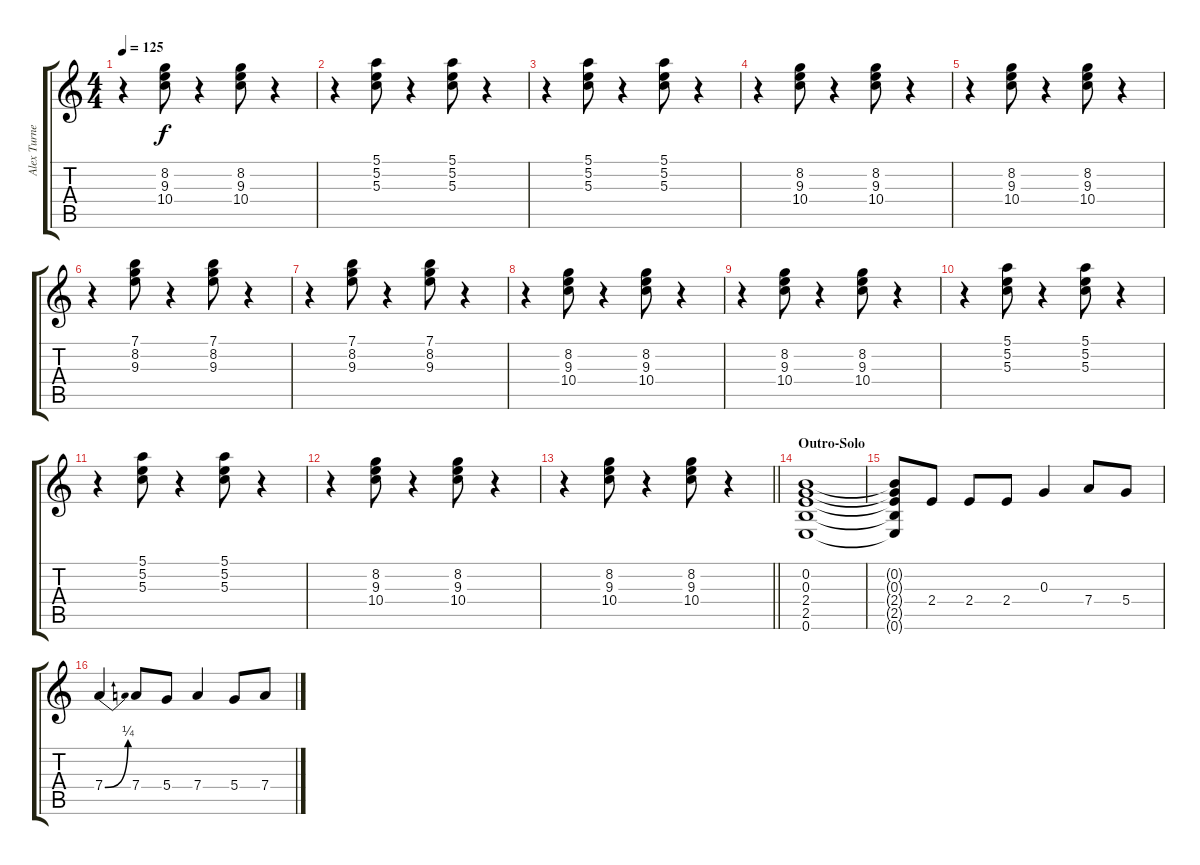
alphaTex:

\track ("Alex Turner" "Alex Turne") {instrument electricguitarjazz}
\staff {score tabs}
\tuning (E4 B3 G3 D3 A2 E2) {hide}
\ts (4 4)
\tempo 125
\clef g2
\ks c
r.4{dy f} (8.2 9.3 10.4).8 r.4 (8.2 9.3 10.4).8 r.4 |
r.4 (5.1 5.2 5.3).8 r.4 (5.1 5.2 5.3).8 r.4 |
r.4 (5.1 5.2 5.3).8 r.4 (5.1 5.2 5.3).8 r.4 |
r.4 (8.2 9.3 10.4).8 r.4 (8.2 9.3 10.4).8 r.4 |
r.4 (8.2 9.3 10.4).8 r.4 (8.2 9.3 10.4).8 r.4 |
r.4 (7.1 8.2 9.3).8 r.4 (7.1 8.2 9.3).8 r.4 |
r.4 (7.1 8.2 9.3).8 r.4 (7.1 8.2 9.3).8 r.4 |
r.4 (8.2 9.3 10.4).8 r.4 (8.2 9.3 10.4).8 r.4 |
r.4 (8.2 9.3 10.4).8 r.4 (8.2 9.3 10.4).8 r.4 |
r.4 (5.1 5.2 5.3).8 r.4 (5.1 5.2 5.3).8 r.4 |
r.4 (5.1 5.2 5.3).8 r.4 (5.1 5.2 5.3).8 r.4 |
r.4 (8.2 9.3 10.4).8 r.4 (8.2 9.3 10.4).8 r.4 |
\barLineRight lightlight
r.4 (8.2 9.3 10.4).8 r.4 (8.2 9.3 10.4).8 r.4 |
\section ("" "Outro-Solo")
(0.2 0.3 2.4 2.5 0.6).1 |
(0.2{t} 0.3{t} 2.4{t} 2.5{t} 0.6{t}).8{volume 16} 2.4.8{instrument electricguitarjazz} 2.4.8 2.4.8 0.3.4 7.4.8 5.4.8 |
7.4{be (bend 0 0 60 1)}.4 7.4.8 5.4.8 7.4.4 5.4.8 7.4.8
